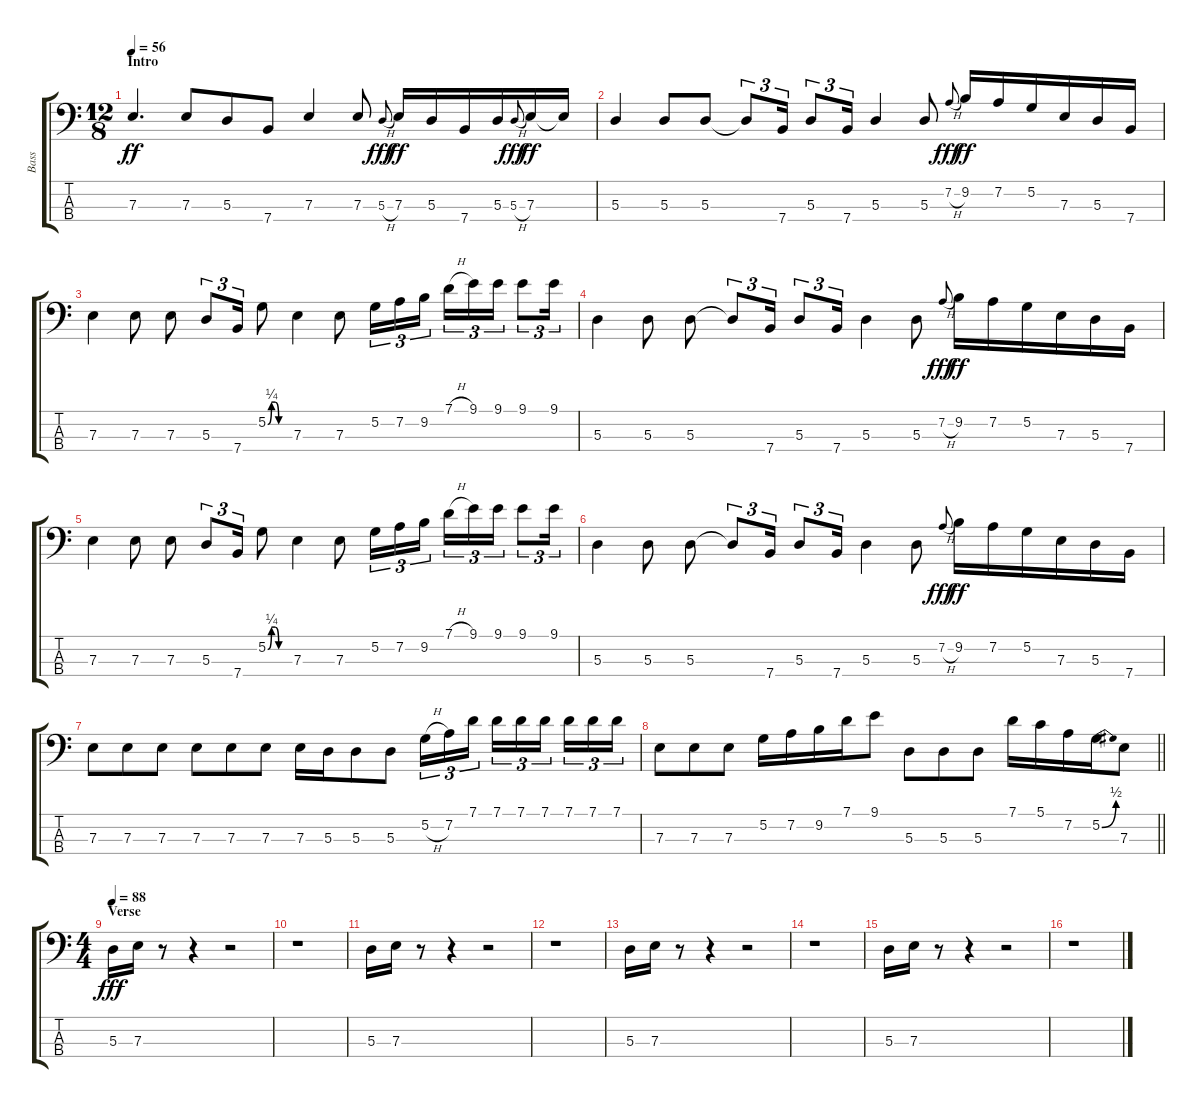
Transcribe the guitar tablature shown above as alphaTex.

\track ("Bass" "Bass") {instrument electricbassfinger}
\staff {score tabs}
\tuning (G2 D2 A1 E1) {hide}
\ts (12 8)
\section ("" "Intro")
\tempo 56
\clef f4
\ks c
7.3.4{d dy ff instrument electricbassfinger beam Up} 7.3.8{beam Up} 5.3.8{beam Up} 7.4.8{beam Up} 7.3.4{beam Up} 7.3.8{beam Up} 5.3{h}.8{gr onbeat dy fff} 7.3.16{dy ff beam Up} 5.3.16{beam Up} 7.4.16{beam Up} 5.3.16{beam Up} 5.3{h}.8{gr onbeat dy fff} 7.3.16{dy ff beam Up} 7.3{t}.16{beam Up} |
5.3.4{beam Up} 5.3.8{beam Up beam merge} 5.3.8 5.3{t}.8{tu (3 2)} 7.4.16{tu (3 2)} 5.3.8{tu (3 2)} 7.4.16{tu (3 2)} 5.3.4{beam Up} 5.3.8{beam Up} 7.2{h}.8{gr onbeat dy fff} 9.2.16{dy ff beam Up} 7.2.16{beam Up} 5.2.16{beam Up} 7.3.16{beam Up} 5.3.16{beam Up} 7.4.16{beam Up} |
7.3.4 7.3.8 7.3.8 5.3.8{tu (3 2)} 7.4.16{tu (3 2)} 5.2{be (custom 0 0 10 1 20 1 30 0 60 0)}.8 7.3.4 7.3.8 5.2.16{tu (3 2)} 7.2.16{tu (3 2)} 9.2.16{tu (3 2) beam splitsecondary} 7.1{h}.16{tu (3 2)} 9.1.16{tu (3 2)} 9.1.16{tu (3 2)} 9.1.8{tu (3 2)} 9.1.16{tu (3 2)} |
5.3.4 5.3.8 5.3.8 5.3{t}.8{tu (3 2)} 7.4.16{tu (3 2)} 5.3.8{tu (3 2)} 7.4.16{tu (3 2)} 5.3.4 5.3.8 7.2{h}.8{gr onbeat dy fff} 9.2.16{dy ff} 7.2.16 5.2.16 7.3.16 5.3.16 7.4.16 |
7.3.4 7.3.8 7.3.8 5.3.8{tu (3 2)} 7.4.16{tu (3 2)} 5.2{be (custom 0 0 10 1 20 1 30 0 60 0)}.8 7.3.4 7.3.8 5.2.16{tu (3 2)} 7.2.16{tu (3 2)} 9.2.16{tu (3 2) beam splitsecondary} 7.1{h}.16{tu (3 2)} 9.1.16{tu (3 2)} 9.1.16{tu (3 2)} 9.1.8{tu (3 2)} 9.1.16{tu (3 2)} |
5.3.4 5.3.8 5.3.8 5.3{t}.8{tu (3 2)} 7.4.16{tu (3 2)} 5.3.8{tu (3 2)} 7.4.16{tu (3 2)} 5.3.4 5.3.8 7.2{h}.8{gr onbeat dy fff} 9.2.16{dy ff} 7.2.16 5.2.16 7.3.16 5.3.16 7.4.16 |
7.3.8 7.3.8 7.3.8 7.3.8 7.3.8 7.3.8 7.3.16 5.3.16 5.3.8 5.3.8 5.2{h}.16{tu (3 2)} 7.2.16{tu (3 2)} 7.1.16{tu (3 2) beam splitsecondary} 7.1.16{tu (3 2)} 7.1.16{tu (3 2)} 7.1.16{tu (3 2) beam splitsecondary} 7.1.16{tu (3 2)} 7.1.16{tu (3 2)} 7.1.16{tu (3 2)} |
\barLineRight lightlight
7.3.8 7.3.8 7.3.8 5.2.16 7.2.16 9.2.16 7.1.16 9.1.8 5.3.8 5.3.8 5.3.8 7.1.16 5.1.16 7.2.16 5.2{be (bend 0 0 60 2)}.16 7.3.8 |
\ts (4 4)
\section ("" "Verse")
\tempo 88
5.3.16{dy fff} 7.3.16 r.8 r.4 r.2 |
r.1 |
5.3.16 7.3.16 r.8 r.4 r.2 |
r.1 |
5.3.16 7.3.16 r.8 r.4 r.2 |
r.1 |
5.3.16 7.3.16 r.8 r.4 r.2 |
r.1
